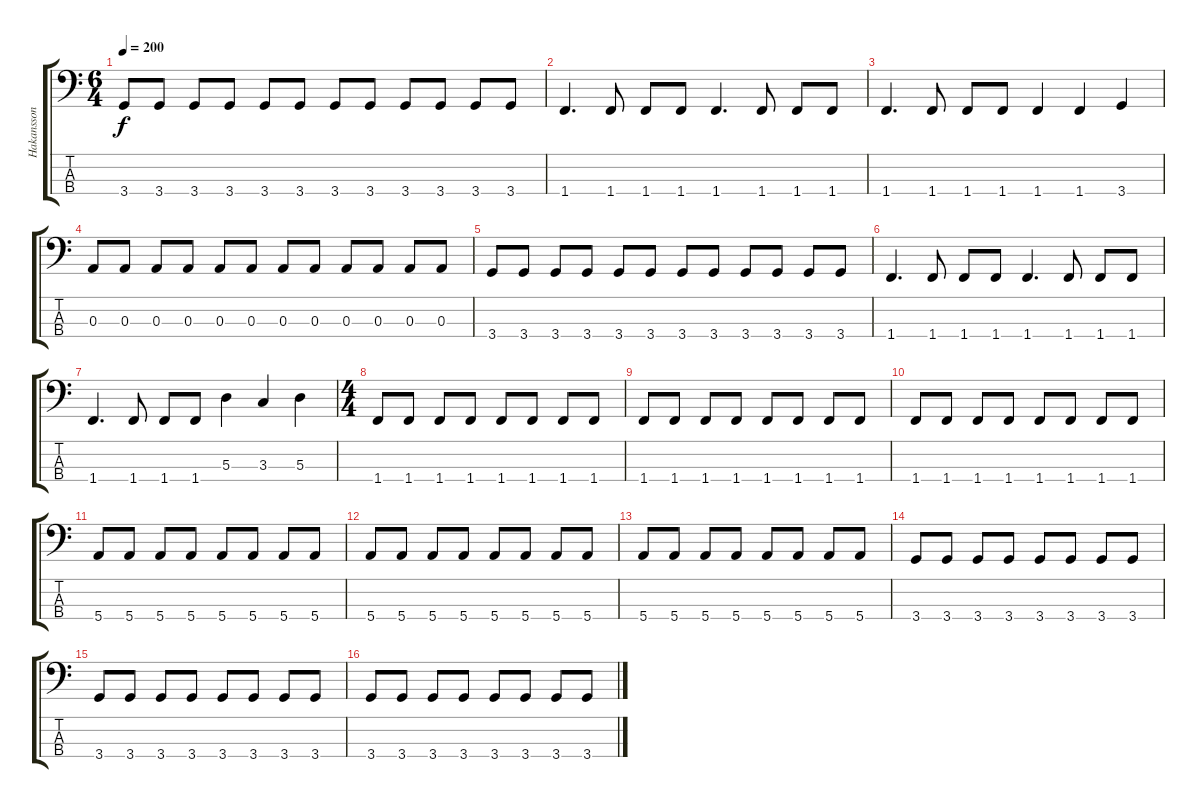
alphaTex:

\track ("Hakansson" "Hakansson") {instrument electricbasspick}
\staff {score tabs}
\tuning (G2 D2 A1 E1) {hide}
\ts (6 4)
\tempo 200
\clef f4
\ks c
3.4.8{dy f} 3.4.8 3.4.8 3.4.8 3.4.8 3.4.8 3.4.8 3.4.8 3.4.8 3.4.8 3.4.8 3.4.8 |
1.4.4{d} 1.4.8 1.4.8 1.4.8 1.4.4{d} 1.4.8 1.4.8 1.4.8 |
1.4.4{d} 1.4.8 1.4.8 1.4.8 1.4.4 1.4.4 3.4.4 |
0.3.8 0.3.8 0.3.8 0.3.8 0.3.8 0.3.8 0.3.8 0.3.8 0.3.8 0.3.8 0.3.8 0.3.8 |
3.4.8 3.4.8 3.4.8 3.4.8 3.4.8 3.4.8 3.4.8 3.4.8 3.4.8 3.4.8 3.4.8 3.4.8 |
1.4.4{d} 1.4.8 1.4.8 1.4.8 1.4.4{d} 1.4.8 1.4.8 1.4.8 |
1.4.4{d} 1.4.8 1.4.8 1.4.8 5.3.4 3.3.4 5.3.4 |
\ts (4 4)
1.4.8 1.4.8 1.4.8 1.4.8 1.4.8 1.4.8 1.4.8 1.4.8 |
1.4.8 1.4.8 1.4.8 1.4.8 1.4.8 1.4.8 1.4.8 1.4.8 |
1.4.8 1.4.8 1.4.8 1.4.8 1.4.8 1.4.8 1.4.8 1.4.8 |
5.4.8 5.4.8 5.4.8 5.4.8 5.4.8 5.4.8 5.4.8 5.4.8 |
5.4.8 5.4.8 5.4.8 5.4.8 5.4.8 5.4.8 5.4.8 5.4.8 |
5.4.8 5.4.8 5.4.8 5.4.8 5.4.8 5.4.8 5.4.8 5.4.8 |
3.4.8 3.4.8 3.4.8 3.4.8 3.4.8 3.4.8 3.4.8 3.4.8 |
3.4.8 3.4.8 3.4.8 3.4.8 3.4.8 3.4.8 3.4.8 3.4.8 |
3.4.8 3.4.8 3.4.8 3.4.8 3.4.8 3.4.8 3.4.8 3.4.8
